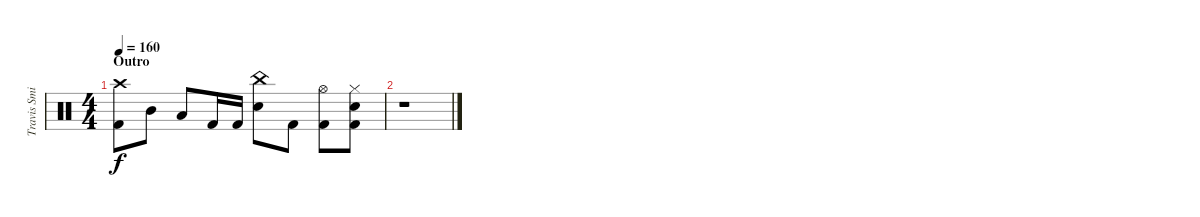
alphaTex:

\track ("Travis Smith" "Travis Smi") {instrument percussion}
\staff {score}
\articulation defaults
\ts (4 4)
\section ("" "Outro")
\tempo 160
\clef neutral
\ks c
("Crash high (hit)" "Kick (hit) 2").8{dy f} "Mid Tom (hit)".8 "Low Tom (hit)".8 "Kick (hit) 2".16 "Kick (hit) 2".16 ("China (hit)" "Electric Snare (hit)").8 "Kick (hit) 2".8 ("Hi-Hat (open)" "Kick (hit) 2").8 ("Hi-Hat (closed)" "Electric Snare (hit)" "Kick (hit) 2").8 |
r.1
